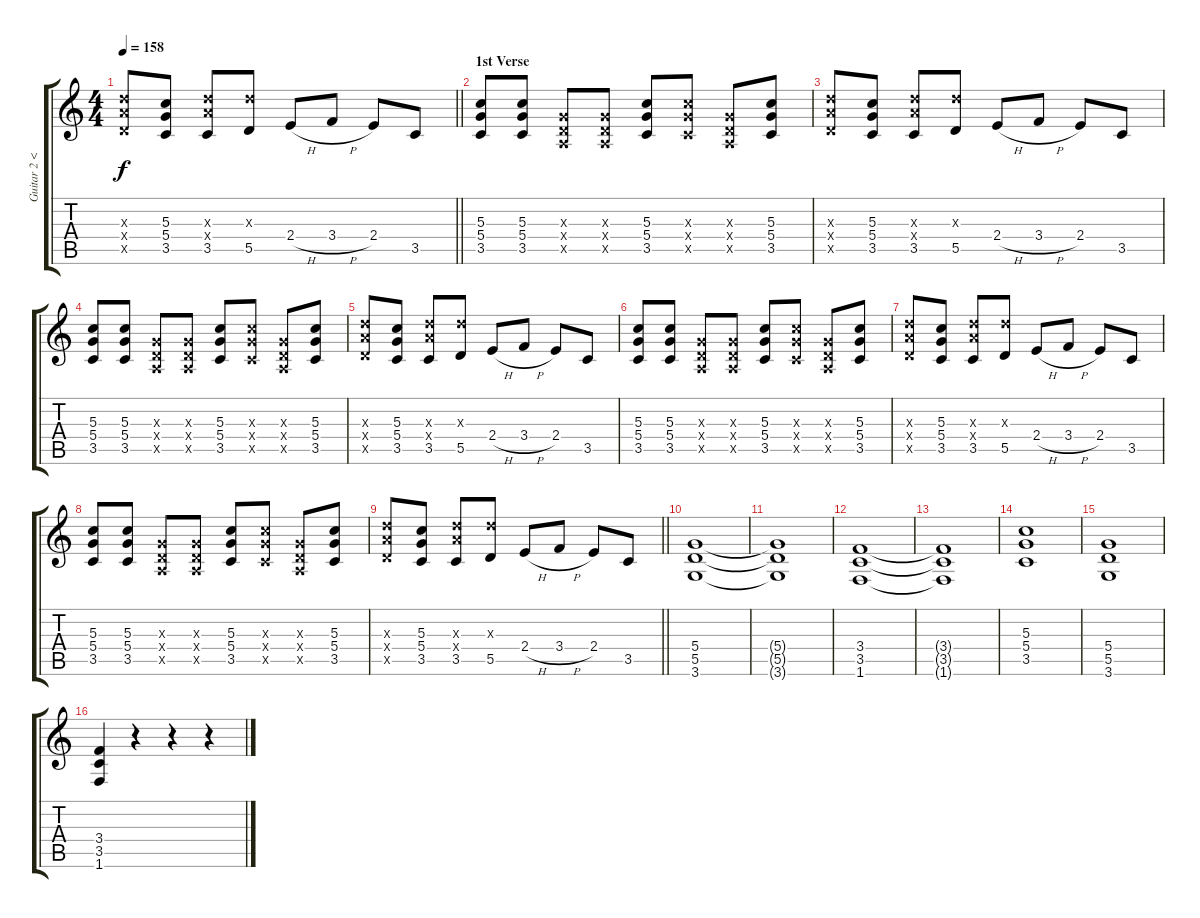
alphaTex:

\track ("Guitar 2 <distorted>" "Guitar 2 <") {instrument overdrivenguitar}
\staff {score tabs}
\tuning (E4 B3 G3 D3 A2 E2) {hide}
\ts (4 4)
\tempo 158
\clef g2
\barLineRight lightlight
\ks c
(7.3{x} 7.4{x} 5.5{x}).8{dy f} (5.3 5.4 3.5).8 (7.3{x} 7.4{x} 3.5).8 (7.3{x} 5.5).8 2.4{h}.8 3.4{h}.8 2.4.8 3.5.8 |
\section ("" "1st Verse")
(5.3 5.4 3.5).8 (5.3 5.4 3.5).8 (0.3{x} 0.4{x} 0.5{x}).8 (0.3{x} 0.4{x} 0.5{x}).8 (5.3 5.4 3.5).8 (5.3{x} 5.4{x} 3.5{x}).8 (0.3{x} 0.4{x} 0.5{x}).8 (5.3 5.4 3.5).8 |
(7.3{x} 7.4{x} 5.5{x}).8 (5.3 5.4 3.5).8 (7.3{x} 7.4{x} 3.5).8 (7.3{x} 5.5).8 2.4{h}.8 3.4{h}.8 2.4.8 3.5.8 |
(5.3 5.4 3.5).8 (5.3 5.4 3.5).8 (0.3{x} 0.4{x} 0.5{x}).8 (0.3{x} 0.4{x} 0.5{x}).8 (5.3 5.4 3.5).8 (5.3{x} 5.4{x} 3.5{x}).8 (0.3{x} 0.4{x} 0.5{x}).8 (5.3 5.4 3.5).8 |
(7.3{x} 7.4{x} 5.5{x}).8 (5.3 5.4 3.5).8 (7.3{x} 7.4{x} 3.5).8 (7.3{x} 5.5).8 2.4{h}.8 3.4{h}.8 2.4.8 3.5.8 |
(5.3 5.4 3.5).8 (5.3 5.4 3.5).8 (0.3{x} 0.4{x} 0.5{x}).8 (0.3{x} 0.4{x} 0.5{x}).8 (5.3 5.4 3.5).8 (5.3{x} 5.4{x} 3.5{x}).8 (0.3{x} 0.4{x} 0.5{x}).8 (5.3 5.4 3.5).8 |
(7.3{x} 7.4{x} 5.5{x}).8 (5.3 5.4 3.5).8 (7.3{x} 7.4{x} 3.5).8 (7.3{x} 5.5).8 2.4{h}.8 3.4{h}.8 2.4.8 3.5.8 |
(5.3 5.4 3.5).8 (5.3 5.4 3.5).8 (0.3{x} 0.4{x} 0.5{x}).8 (0.3{x} 0.4{x} 0.5{x}).8 (5.3 5.4 3.5).8 (5.3{x} 5.4{x} 3.5{x}).8 (0.3{x} 0.4{x} 0.5{x}).8 (5.3 5.4 3.5).8 |
\barLineRight lightlight
(7.3{x} 7.4{x} 5.5{x}).8 (5.3 5.4 3.5).8 (7.3{x} 7.4{x} 3.5).8 (7.3{x} 5.5).8 2.4{h}.8 3.4{h}.8 2.4.8 3.5.8 |
\section ("" "")
(5.4 5.5 3.6).1 |
(5.4{t} 5.5{t} 3.6{t}).1 |
(3.4 3.5 1.6).1 |
(3.4{t} 3.5{t} 1.6{t}).1 |
(5.3 5.4 3.5).1 |
(5.4 5.5 3.6).1 |
(3.4 3.5 1.6).4 r.4 r.4 r.4
